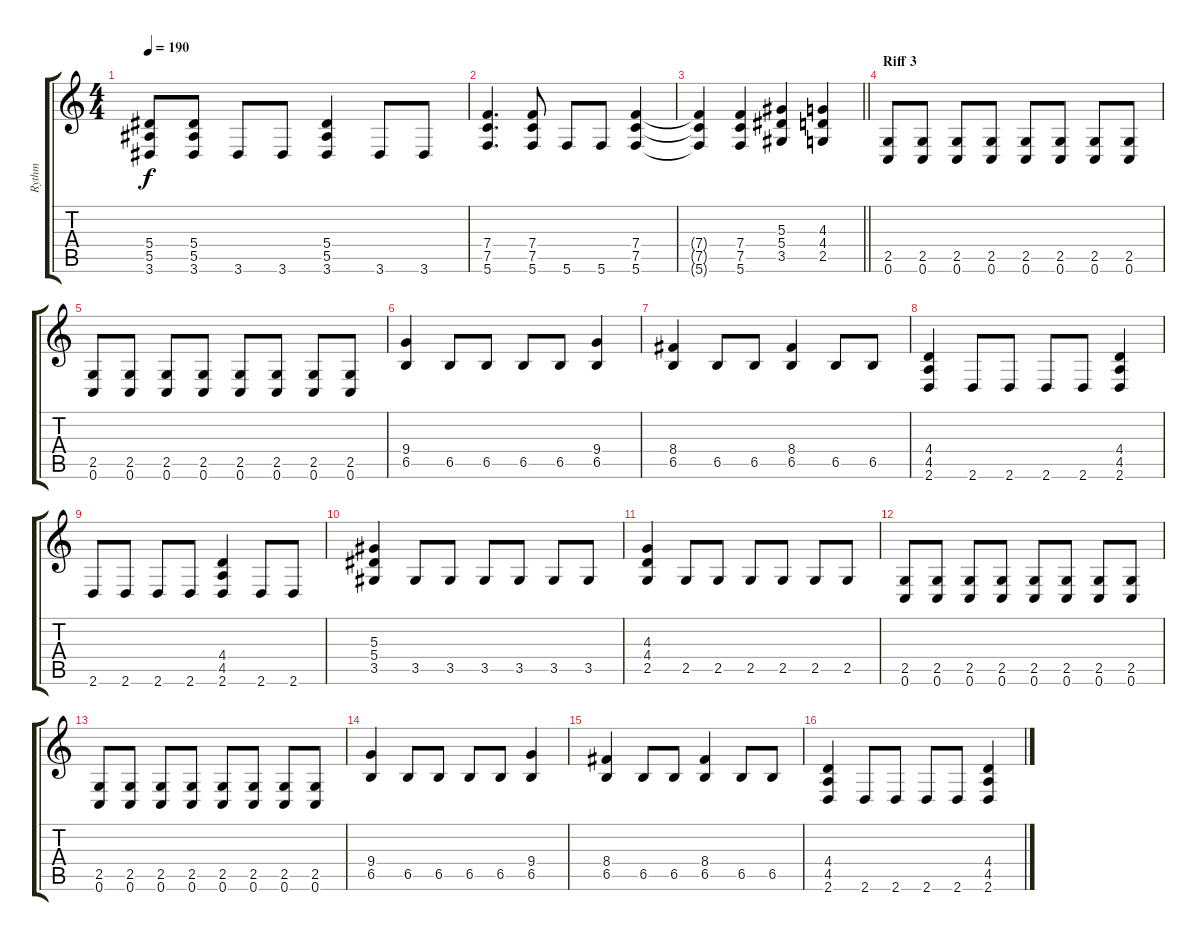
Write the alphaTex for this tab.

\track ("Rythm" "Rythm") {instrument distortionguitar}
\staff {score tabs}
\tuning (C4 G3 Eb3 Bb2 F2 C2) {hide}
\ts (4 4)
\tempo 190
\clef g2
\ks c
(5.4{t} 5.5{t} 3.6{t}).8{dy f} (5.4 5.5 3.6).8 3.6.8 3.6.8 (5.4 5.5 3.6).4 3.6.8 3.6.8 |
(7.4 7.5 5.6).4{d} (7.4 7.5 5.6).8 5.6.8 5.6.8 (7.4 7.5 5.6).4 |
\barLineRight lightlight
(7.4{t} 7.5{t} 5.6{t}).4 (7.4 7.5 5.6).4 (5.3 5.4 3.5).4 (4.3 4.4 2.5).4 |
\section ("" "Riff 3")
(2.5 0.6).8 (2.5 0.6).8 (2.5 0.6).8 (2.5 0.6).8 (2.5 0.6).8 (2.5 0.6).8 (2.5 0.6).8 (2.5 0.6).8 |
(2.5 0.6).8 (2.5 0.6).8 (2.5 0.6).8 (2.5 0.6).8 (2.5 0.6).8 (2.5 0.6).8 (2.5 0.6).8 (2.5 0.6).8 |
(9.4 6.5).4 6.5.8 6.5.8 6.5.8 6.5.8 (9.4 6.5).4 |
(8.4 6.5).4 6.5.8 6.5.8 (8.4 6.5).4 6.5.8 6.5.8 |
(4.4 4.5 2.6).4 2.6.8 2.6.8 2.6.8 2.6.8 (4.4 4.5 2.6).4 |
2.6.8 2.6.8 2.6.8 2.6.8 (4.4 4.5 2.6).4 2.6.8 2.6.8 |
(5.3 5.4 3.5).4 3.5.8 3.5.8 3.5.8 3.5.8 3.5.8 3.5.8 |
(4.3 4.4 2.5).4 2.5.8 2.5.8 2.5.8 2.5.8 2.5.8 2.5.8 |
(2.5 0.6).8 (2.5 0.6).8 (2.5 0.6).8 (2.5 0.6).8 (2.5 0.6).8 (2.5 0.6).8 (2.5 0.6).8 (2.5 0.6).8 |
(2.5 0.6).8 (2.5 0.6).8 (2.5 0.6).8 (2.5 0.6).8 (2.5 0.6).8 (2.5 0.6).8 (2.5 0.6).8 (2.5 0.6).8 |
(9.4 6.5).4 6.5.8 6.5.8 6.5.8 6.5.8 (9.4 6.5).4 |
(8.4 6.5).4 6.5.8 6.5.8 (8.4 6.5).4 6.5.8 6.5.8 |
(4.4 4.5 2.6).4 2.6.8 2.6.8 2.6.8 2.6.8 (4.4 4.5 2.6).4
